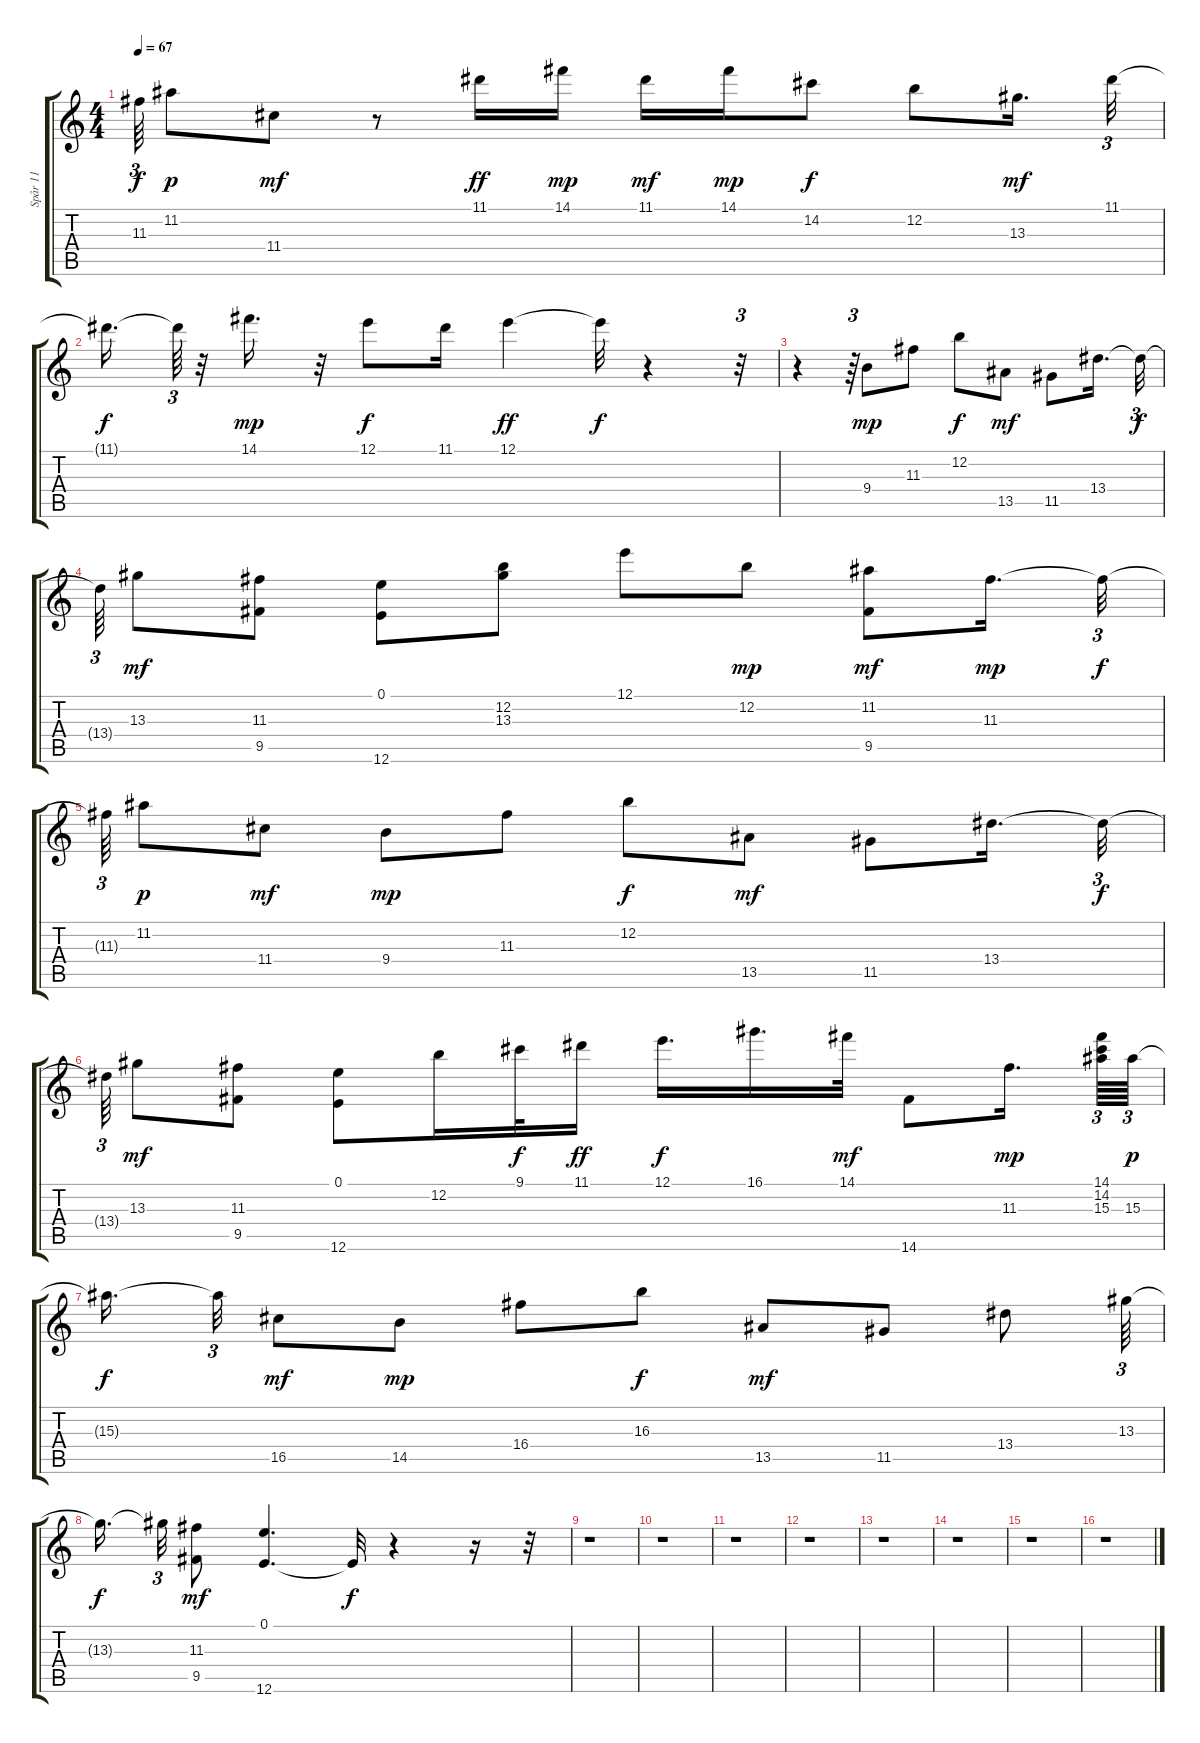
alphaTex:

\track ("Spår 11" "Spår 11") {instrument acousticguitarnylon}
\staff {score tabs}
\tuning (E4 B3 G3 D3 A2 E2) {hide}
\ts (4 4)
\tempo 67
\clef g2
\ks c
11.3{t}.64{tu (3 2) dy f} 11.2.8{dy p} 11.4.8{dy mf} r.8 11.1.16{dy ff} 14.1.16{dy mp} 11.1.16{dy mf} 14.1.16{dy mp} 14.2.8{dy f} 12.2.8 13.3.16{d dy mf} 11.1.32{tu (3 2)} |
11.1{t}.16{d dy f} 11.1{t}.64{tu (3 2)} r.32 14.1.16{d dy mp} r.32 12.1.8{dy f} 11.1.16 12.1.4{dy ff} 12.1{t}.32{dy f} r.4 r.32{tu (3 2)} |
r.4 r.64{tu (3 2)} 9.4.8{dy mp} 11.3.8 12.2.8{dy f} 13.5.8{dy mf} 11.5.8 13.4.16{d} 13.4{t}.32{tu (3 2) dy f} |
13.4{t}.64{tu (3 2)} 13.3.8{dy mf} (11.3 9.5).8 (0.1 12.6).8 (12.2 13.3).8 12.1.8 12.2.8{dy mp} (11.2 9.5).8{dy mf} 11.3.16{d dy mp} 11.3{t}.32{tu (3 2) dy f} |
11.3{t}.64{tu (3 2)} 11.2.8{dy p} 11.4.8{dy mf} 9.4.8{dy mp} 11.3.8 12.2.8{dy f} 13.5.8{dy mf} 11.5.8 13.4.16{d} 13.4{t}.32{tu (3 2) dy f} |
13.4{t}.64{tu (3 2)} 13.3.8{dy mf} (11.3 9.5).8 (0.1 12.6).8 12.2.16 9.1.32{dy f} 11.1.16{dy ff} 12.1.16{d dy f} 16.1.16{d} 14.1.32{dy mf} 14.6.8 11.3.16{d dy mp beam splitsecondary} (14.1 14.2 15.3).64{tu (3 2)} 15.3.64{tu (3 2) dy p} |
15.3{t}.16{d dy f beam splitsecondary} 15.3{t}.32{tu (3 2)} 16.5.8{dy mf} 14.5.8{dy mp} 16.4.8 16.3.8{dy f} 13.5.8{dy mf} 11.5.8 13.4.8 13.3.64{tu (3 2)} |
13.3{t}.16{d dy f beam splitsecondary} 13.3{t}.32{tu (3 2)} (11.3 9.5).8{dy mf} (0.1 12.6).4{d} 12.6{t}.32{dy f} r.4 r.16 r.32 |
r.1 |
r.1 |
r.1 |
r.1 |
r.1 |
r.1 |
r.1 |
r.1
